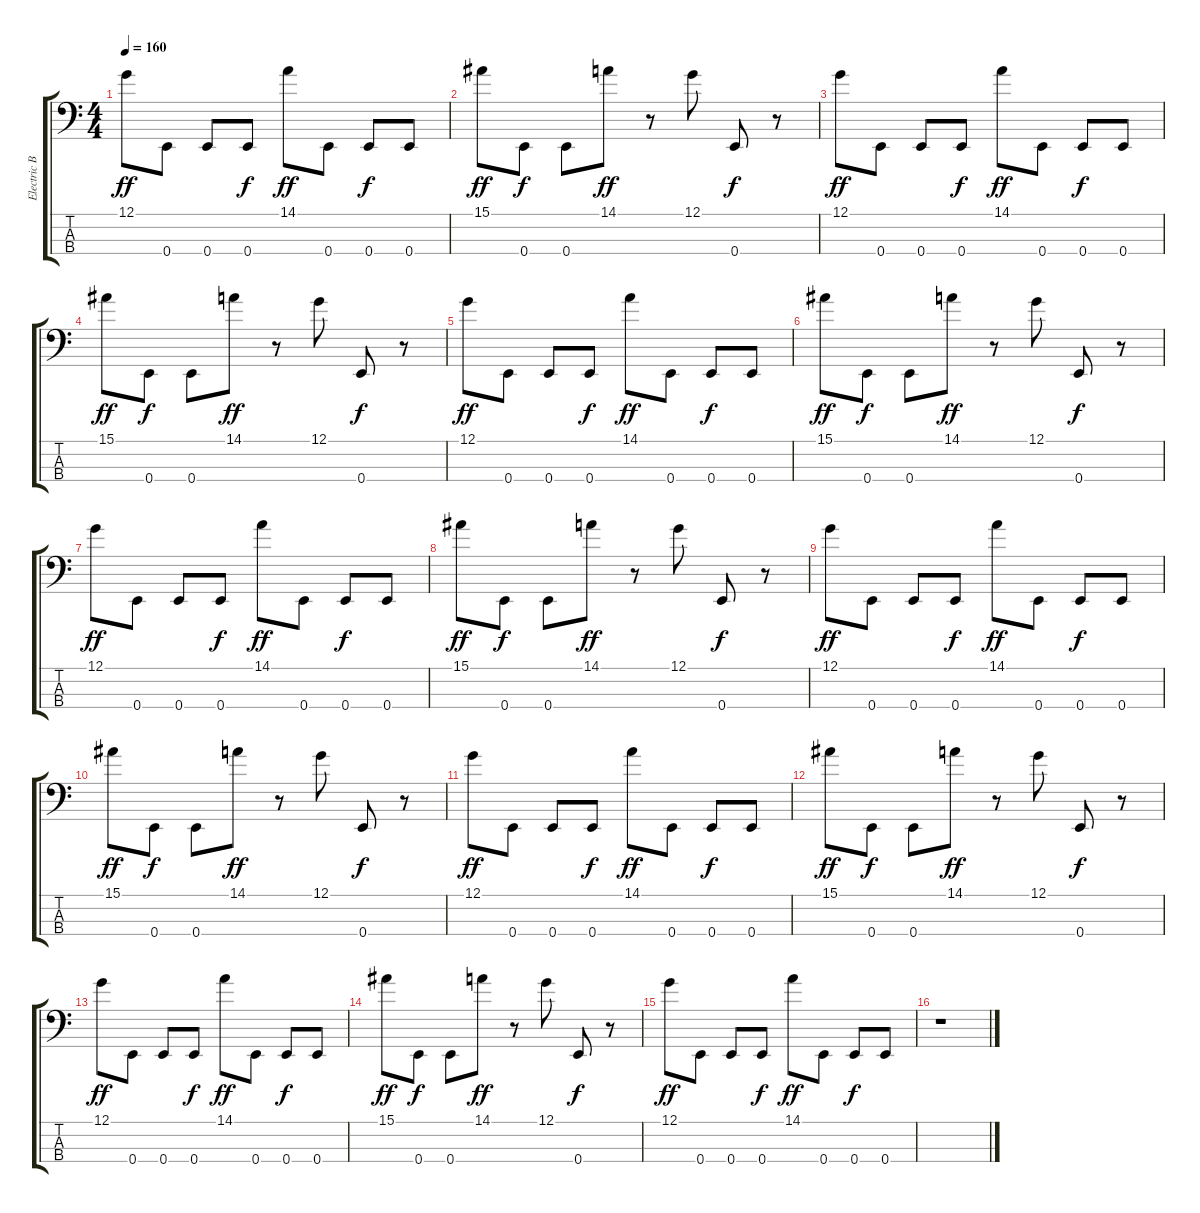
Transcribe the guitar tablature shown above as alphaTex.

\track ("Electric Bass" "Electric B") {instrument electricbassfinger}
\staff {score tabs}
\tuning (G2 D2 A1 E1) {hide}
\ts (4 4)
\tempo 160
\clef f4
\ks c
12.1.8{dy ff} 0.4.8 0.4.8 0.4.8{dy f} 14.1.8{dy ff} 0.4.8 0.4.8{dy f} 0.4.8 |
15.1.8{dy ff} 0.4.8{dy f} 0.4.8 14.1.8{dy ff} r.8 12.1.8 0.4.8{dy f} r.8 |
12.1.8{dy ff} 0.4.8 0.4.8 0.4.8{dy f} 14.1.8{dy ff} 0.4.8 0.4.8{dy f} 0.4.8 |
15.1.8{dy ff} 0.4.8{dy f} 0.4.8 14.1.8{dy ff} r.8 12.1.8 0.4.8{dy f} r.8 |
12.1.8{dy ff} 0.4.8 0.4.8 0.4.8{dy f} 14.1.8{dy ff} 0.4.8 0.4.8{dy f} 0.4.8 |
15.1.8{dy ff} 0.4.8{dy f} 0.4.8 14.1.8{dy ff} r.8 12.1.8 0.4.8{dy f} r.8 |
12.1.8{dy ff} 0.4.8 0.4.8 0.4.8{dy f} 14.1.8{dy ff} 0.4.8 0.4.8{dy f} 0.4.8 |
15.1.8{dy ff} 0.4.8{dy f} 0.4.8 14.1.8{dy ff} r.8 12.1.8 0.4.8{dy f} r.8 |
12.1.8{dy ff} 0.4.8 0.4.8 0.4.8{dy f} 14.1.8{dy ff} 0.4.8 0.4.8{dy f} 0.4.8 |
15.1.8{dy ff} 0.4.8{dy f} 0.4.8 14.1.8{dy ff} r.8 12.1.8 0.4.8{dy f} r.8 |
12.1.8{dy ff} 0.4.8 0.4.8 0.4.8{dy f} 14.1.8{dy ff} 0.4.8 0.4.8{dy f} 0.4.8 |
15.1.8{dy ff} 0.4.8{dy f} 0.4.8 14.1.8{dy ff} r.8 12.1.8 0.4.8{dy f} r.8 |
12.1.8{dy ff} 0.4.8 0.4.8 0.4.8{dy f} 14.1.8{dy ff} 0.4.8 0.4.8{dy f} 0.4.8 |
15.1.8{dy ff} 0.4.8{dy f} 0.4.8 14.1.8{dy ff} r.8 12.1.8 0.4.8{dy f} r.8 |
12.1.8{dy ff} 0.4.8 0.4.8 0.4.8{dy f} 14.1.8{dy ff} 0.4.8 0.4.8{dy f} 0.4.8 |
r.1
